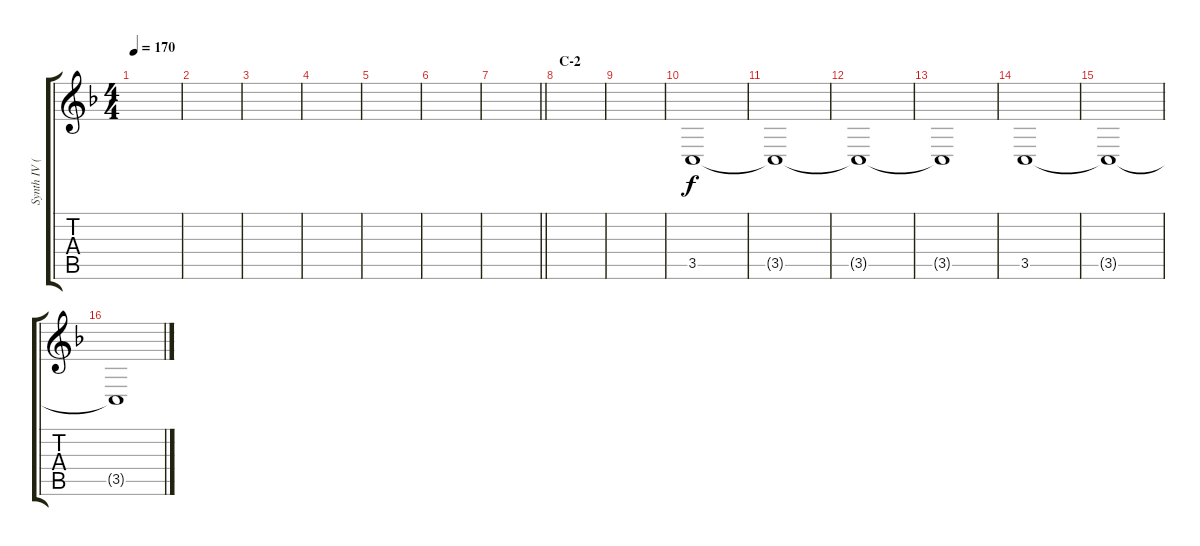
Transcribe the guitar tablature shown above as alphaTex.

\track ("Synth IV (Kotobuki Tsumugi)" "Synth IV (") {instrument drawbarorgan}
\staff {score tabs}
\tuning (E4 B3 G3 D3 A2 E2) {hide}
\ts (4 4)
\tempo 170
\clef g2
\ks f
|
|
|
|
|
|
\barLineRight lightlight
|
\section ("" "C-2")
|
|
3.5.1 |
3.5{t}.1 |
3.5{t}.1 |
3.5{t}.1 |
3.5.1 |
3.5{t}.1 |
3.5{t}.1
